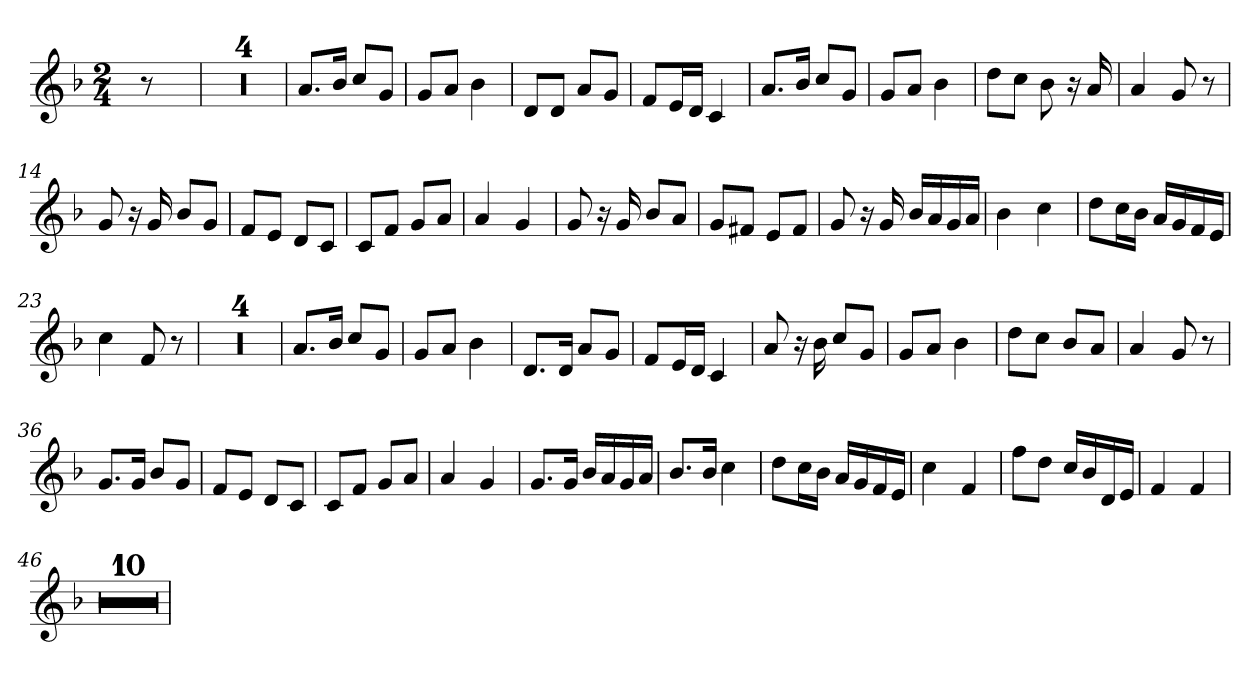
**kern
*part1
*staff1
*clefG2
*k[b-]
*M2/4
=1
8r
=2
2r
=3
2r
=4
2r
=5
2r
=6
8.a/L
16b-/Jk
8cc/L
8g/J
=7
8g/L
8a/J
4b-\
=8
8d/L
8d/J
8a/L
8g/J
=9
8f/L
16e/L
16d/JJ
4c/
=10
8.a/L
16b-/Jk
8cc/L
8g/J
=11
8g/L
8a/J
4b-\
=12
8dd\L
8cc\J
8b-\
16r
16a/
=13
4a/
8g/
8r
!!LO:LB:g=z
=14
8g/
16r
16g/
8b-/L
8g/J
=15
8f/L
8e/J
8d/L
8c/J
=16
8c/L
8f/J
8g/L
8a/J
=17
4a/
4g/
=18
8g/
16r
16g/
8b-/L
8a/J
=19
8g/L
8f#X/J
8e/L
8f#/J
=20
8g/
16r
16g/
16b-/LL
16a/
16g/
16a/JJ
=21
4b-\
4cc\
=22
8dd\L
16cc\L
16b-\JJ
16a/LL
16g/
16f/
16e/JJ
!!LO:LB:g=z
=23
4cc\
8f/
8r
=24
2r
=25
2r
=26
2r
=27
2r
=28
8.a/L
16b-/Jk
8cc/L
8g/J
=29
8g/L
8a/J
4b-\
=30
8.d/L
16d/Jk
8a/L
8g/J
=31
8f/L
16e/L
16d/JJ
4c/
=32
8a/
16r
16b-\
8cc/L
8g/J
=33
8g/L
8a/J
4b-\
=34
8dd\L
8cc\J
8b-/L
8a/J
=35
4a/
8g/
8r
!!LO:LB:g=z
=36
8.g/L
16g/Jk
8b-/L
8g/J
=37
8f/L
8e/J
8d/L
8c/J
=38
8c/L
8f/J
8g/L
8a/J
=39
4a/
4g/
=40
8.g/L
16g/Jk
16b-/LL
16a/
16g/
16a/JJ
=41
8.b-/L
16b-/Jk
4cc\
=42
8dd\L
16cc\L
16b-\JJ
16a/LL
16g/
16f/
16e/JJ
=43
4cc\
4f/
=44
8ff\L
8dd\J
16cc/LL
16b-/
16d/
16e/JJ
=45
4f/
4f/
=46
2r
!!LO:LB:g=z
=47
2r
=48
2r
=49
2r
=50
2r
=51
2r
=52
2r
=53
2r
=54
2r
=55
2r
=
*-
